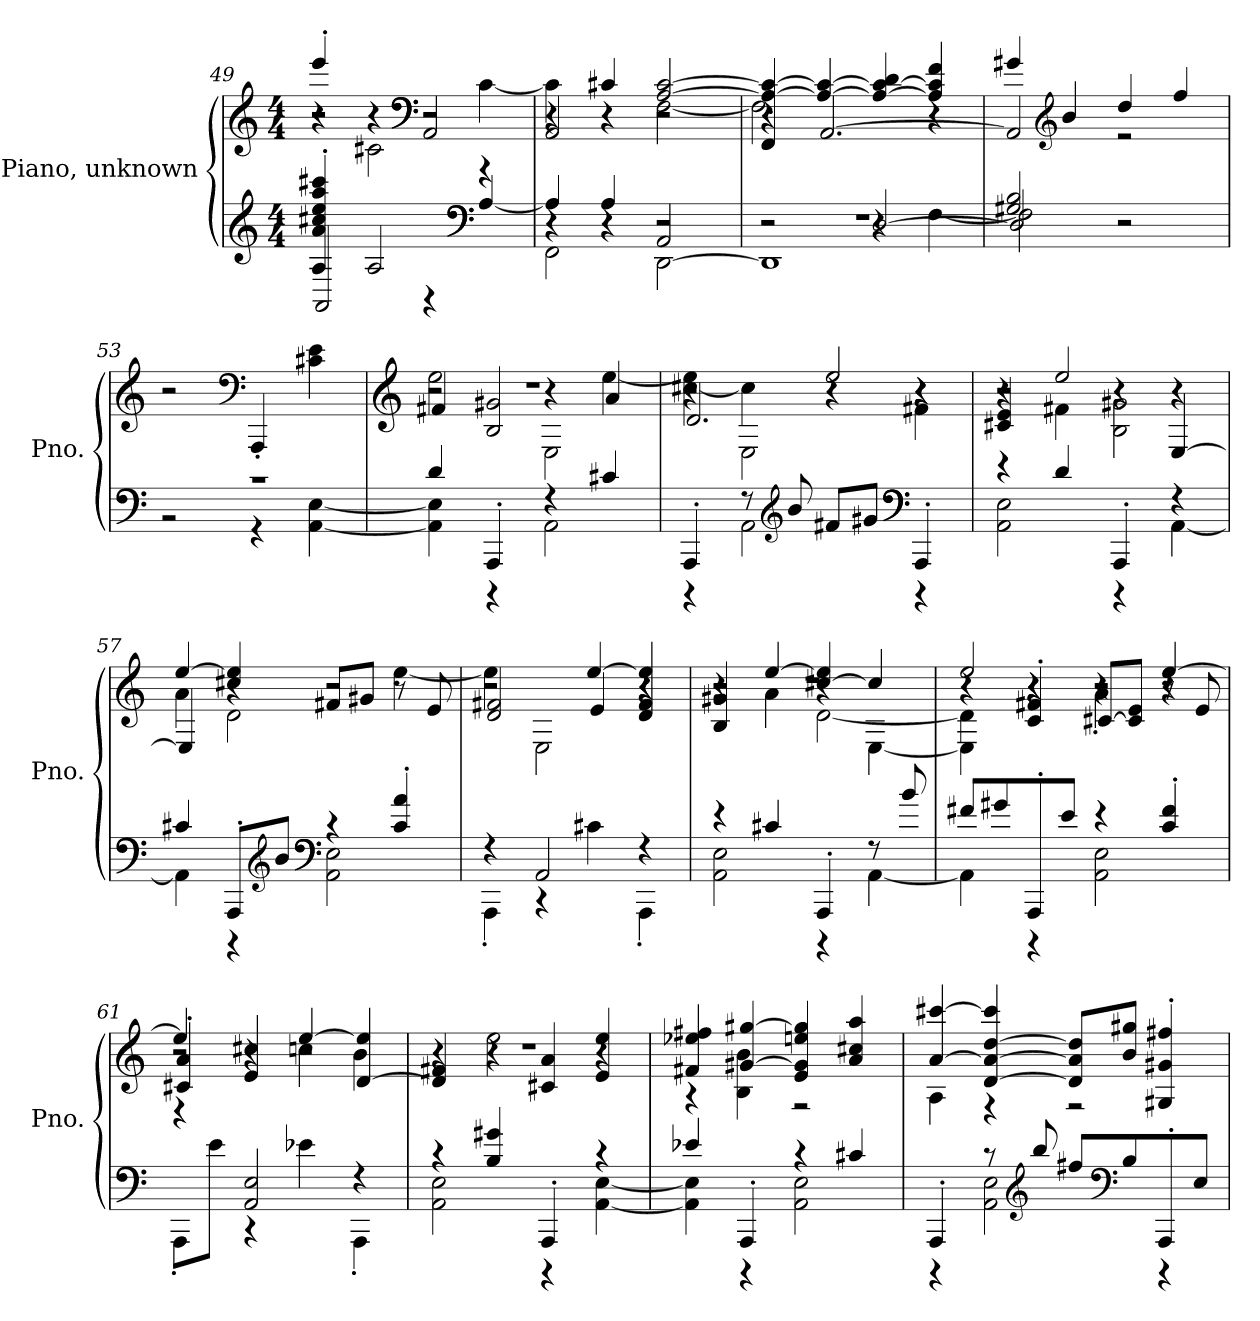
**kern	**kern
*part1	*part1
*staff2	*staff1
*I"Piano, unknown	*
*I'Pno.	*
*clefG2	*clefG2
*k[]	*k[]
*M4/4	*M4/4
=49	=49
*^	*^
*	*	*	*^
4A/' 4a/' 4cc#X/' 4ee/' 4aa/' 4ccc#X/'	2AA/	4eee'/	4r	2r
2A/	.	4r	2c#X\	.
*	*	*clefF4	*	*
.	4r	2r	.	2AA/
*clefF4	*	*	*	*
4r	[4A/	.	[4c#\	.
=50	=50	=50	=50	=50
*	*^	*	*	*
4r	4A/]	2FF\	4r	4c#\]	2AA/
4A/	4r	.	4c#X/	4r	.
2AA/	2r	[2DD\	[2A/ [2c#/	[2F\	2r
=51	=51	=51	=51	=51	=51
*	*	*^	*	*	*
1r	2r	2r	1DD]	4FF/ 4A/_ 4c#/_	2.F\]	4r
.	.	.	.	4A/_ 4c#/_	.	[2.AA/
.	4r	[2D/	.	4A/_ 4c#/_ 4d/	.	.
.	[4F\	.	.	4A/] 4c#/] 4f/	4r	.
*	*	*v	*v	*	*	*
*	*	*	*	*v	*v
!!LO:LB:g=z
=52	=52	=52	=52	=52
2G#X/ 2B/	2F\]	2D/]	4g#X/	2AA/]
*	*	*	*clefG2	*
.	.	.	4b/	.
2r	2r	2r	4dd/	2r
.	.	.	4ff/	.
*	*v	*v	*	*
*	*	*v	*v
=53	=53	=53
1r	2r	2r
*	*	*clefF4
.	4r	4AAA'/
.	[4AA\ [4E\	4c#X\ 4e\
=54	=54	=54
*	*	*clefG2
*	*	*^
*	*	*	*^
*	*	*	*	*^
4d/	4AA\] 4E\]	1r	2ee\	4f#X/	2r
4AAA'/	4r	.	.	2B/ 2g#X/	.
4r	2AA\	.	4r	.	2E\
4c#X/	.	.	[4ee\	4a/	.
=55	=55	=55	=55	=55	=55
4AAA'/	4r	2r	[4cc#X\ 4ee\]	2.d/	4r
8r	2AA\	.	4cc#\]	.	2E\
*clefG2	*	*	*	*	*
8b/	.	.	.	.	.
8f#X/L	.	2ee/	4r	.	.
8g#X/J	.	.	.	.	.
*clefF4	*	*	*	*	*
4AAA'/	4r	.	4f#X\	4r	4r
*	*	*	*	*v	*v
!!LO:PB:g=z
=56	=56	=56	=56	=56
4r	2AA\ 2E\	4c#X/ 4e/	4r	2r
4d/	.	2ee/	4f#X\	.
4AAA'/	4r	.	2B\ 2g#X\	4r
4r	[4AA\	4r	.	[4E/
=57	=57	=57	=57	=57
4c#X/	4AA\]	[4ee/	4a\	4E/]
8AAA'/L	4r	4cc#X/ 4ee/]	2d\	4r
*clefG2	*	*	*	*
8b/J	.	.	.	.
*clefF4	*	*	*	*
4r	2AA\ 2E\	8f#X/L	.	2r
.	.	8g#X/J	.	.
4c#/' 4a/'	.	8r	[4ee\	.
.	.	8e/	.	.
=58	=58	=58	=58	=58
4r	4AAA'\	2r	4ee\]	2d/ 2f#X/
2AA/	4r	.	2E\	.
.	4c#X\	[4ee/	.	4e/
4r	4AAA'\	4d/ 4f#/ 4ee/]	4r	4r
=59	=59	=59	=59	=59
*	*	*	*	*^
4r	2AA\ 2E\	1r	4r	4B/ 4g#X/	2r
4c#X/	.	.	4a\	[4ee/	.
4AAA'/	4r	.	[2d\	[4cc#X/ 4ee/]	4r
8r	[4AA\	.	.	4cc#/]	[4E\
8b/	.	.	.	.	.
!!LO:LB:g=z	!!	!!	!!
=60	=60	=60	=60	=60	=60
8f#X/L	4AA\]	2ee/	4d\]	4r	4E\]
8g#X/	.	.	.	.	.
8AAA'/	4r	.	4r	4c/' 4f#X/'	4r
8e/J	.	.	.	.	.
4r	2AA\ 2E\	4r	4a'\	[8c#X/L	2r
.	.	.	.	8c#/] 8e/J	.
4c/' 4f#/'	.	[4ee/	4r	8r	.
.	.	.	.	8e/	.
*	*	*	*	*v	*v
=61	=61	=61	=61	=61
4r	8AAA'\L	4ee/]	2r	4c#X/' 4a/'
.	8e\J	.	.	.
2AA/ 2E/	4r	4r	.	4e/ 4cc#X/
.	4e-X\	2r	4ccn\	[4ee/
4r	4AAA'\	.	4b\	[4d/ 4ee/]
=62	=62	=62	=62	=62
4r	2AA\ 2E\	1r	4r	4d/] 4f#X/
4B/ 4g#X/	.	.	2ee\	4r
4AAA'/	4r	.	.	4c#X/ 4a/
4r	[4AA\ [4E\	.	4r	4e/ 4ee/
*	*	*	*v	*v
=63	=63	=63	=63
4e-X/	4AA\] 4E\]	4f#X/ 4ee-X/ 4ff#X/	4r
4AAA'/	4r	[4g#X/ [4gg#X/	4B\ 4b\
4r	2AA\ 2E\	4e/ 4g#/] 4een/ 4gg#/]	2r
4c#X/	.	4a/ 4cc#X/ 4aa/	.
!!LO:LB:g=z	!!
=64	=64	=64	=64
4AAA'/	4r	[4a/ [4ccc#X/	4A\
8r	2AA\ 2E\	[4d/ 4a/_ [4dd/ 4ccc#/]	4r
*clefG2	*	*	*
8bb/	.	.	.
8ff#X/L	.	8d/] 8a/] 8dd/]L	2r
*clefF4	*	*	*
8B/	.	8b/ 8gg#X/J	.
8AAA'/	4r	4G#X/' 4g#X/' 4ff#X/'	.
8E/J	.	.	.
*v	*v	*	*
*	*v	*v
=	=
*-	*-
